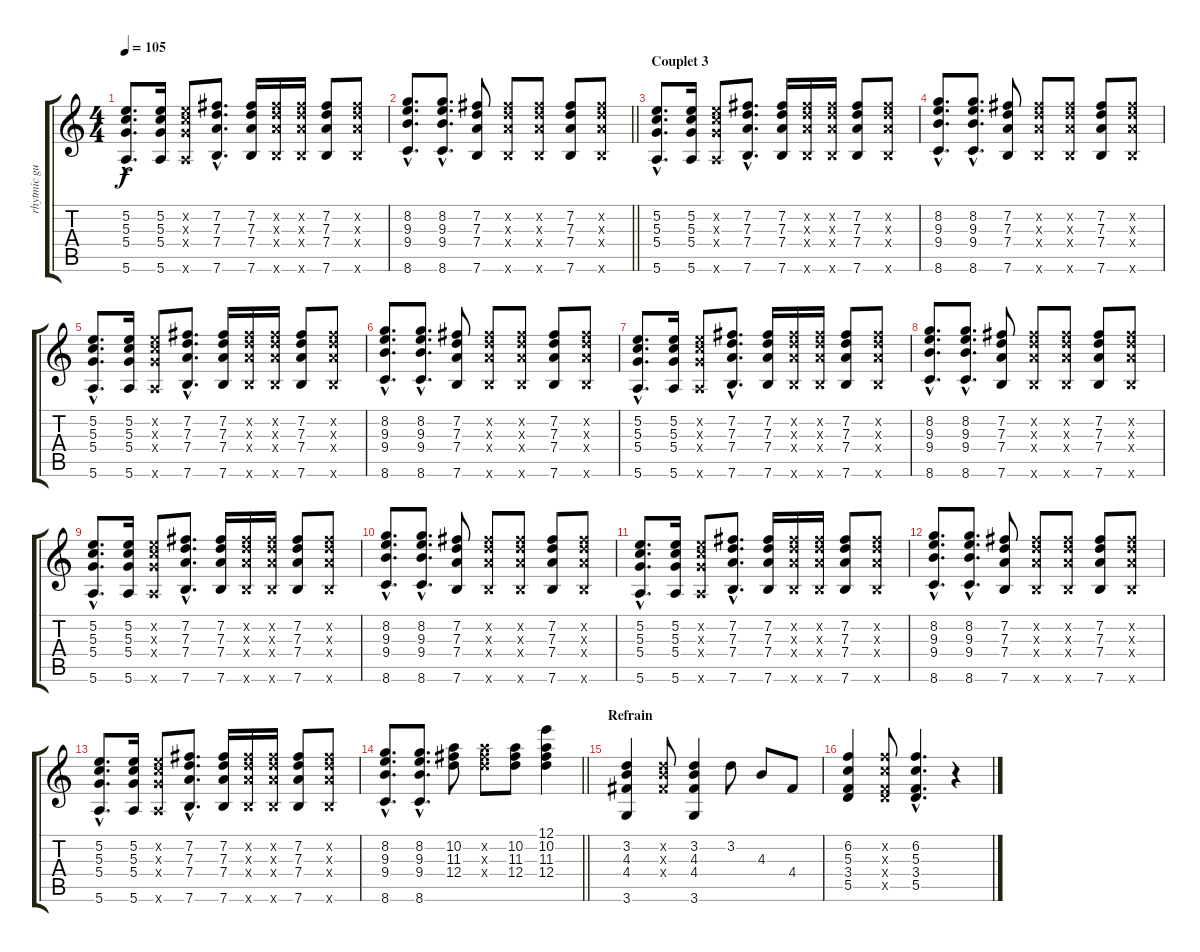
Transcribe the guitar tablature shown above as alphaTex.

\track ("rhytmic guitar" "rhytmic gu") {instrument acousticguitarnylon}
\staff {score tabs}
\tuning (E4 B3 G3 D3 A2 E2) {hide}
\ts (4 4)
\tempo 105
\clef g2
\ks c
(5.2{hac} 5.3{hac} 5.4{hac} 5.6{hac}).8{d dy f} (5.2 5.3 5.4 5.6).16 (5.2{x} 5.3{x} 5.4{x} 5.6{x}).8 (7.2{hac} 7.3{hac} 7.4{hac} 7.6{hac}).8{d} (7.2 7.3 7.4 7.6).16 (7.2{x} 7.3{x} 7.4{x} 7.6{x}).16 (7.2{x} 7.3{x} 7.4{x} 7.6{x}).16 (7.2 7.3 7.4 7.6).8 (7.2{x} 7.3{x} 7.4{x} 7.6{x}).8 |
\barLineRight lightlight
(8.2{hac} 9.3{hac} 9.4{hac} 8.6{hac}).8{d} (8.2{hac} 9.3{hac} 9.4{hac} 8.6{hac}).8{d} (7.2 7.3 7.4 7.6).8 (7.2{x} 7.3{x} 7.4{x} 7.6{x}).8 (7.2{x} 7.3{x} 7.4{x} 7.6{x}).8 (7.2 7.3 7.4 7.6).8 (7.2{x} 7.3{x} 7.4{x} 7.6{x}).8 |
\section ("" "Couplet 3")
(5.2{hac} 5.3{hac} 5.4{hac} 5.6{hac}).8{d} (5.2 5.3 5.4 5.6).16 (5.2{x} 5.3{x} 5.4{x} 5.6{x}).8 (7.2{hac} 7.3{hac} 7.4{hac} 7.6{hac}).8{d} (7.2 7.3 7.4 7.6).16 (7.2{x} 7.3{x} 7.4{x} 7.6{x}).16 (7.2{x} 7.3{x} 7.4{x} 7.6{x}).16 (7.2 7.3 7.4 7.6).8 (7.2{x} 7.3{x} 7.4{x} 7.6{x}).8 |
(8.2{hac} 9.3{hac} 9.4{hac} 8.6{hac}).8{d} (8.2{hac} 9.3{hac} 9.4{hac} 8.6{hac}).8{d} (7.2 7.3 7.4 7.6).8 (7.2{x} 7.3{x} 7.4{x} 7.6{x}).8 (7.2{x} 7.3{x} 7.4{x} 7.6{x}).8 (7.2 7.3 7.4 7.6).8 (7.2{x} 7.3{x} 7.4{x} 7.6{x}).8 |
(5.2{hac} 5.3{hac} 5.4{hac} 5.6{hac}).8{d} (5.2 5.3 5.4 5.6).16 (5.2{x} 5.3{x} 5.4{x} 5.6{x}).8 (7.2{hac} 7.3{hac} 7.4{hac} 7.6{hac}).8{d} (7.2 7.3 7.4 7.6).16 (7.2{x} 7.3{x} 7.4{x} 7.6{x}).16 (7.2{x} 7.3{x} 7.4{x} 7.6{x}).16 (7.2 7.3 7.4 7.6).8 (7.2{x} 7.3{x} 7.4{x} 7.6{x}).8 |
(8.2{hac} 9.3{hac} 9.4{hac} 8.6{hac}).8{d} (8.2{hac} 9.3{hac} 9.4{hac} 8.6{hac}).8{d} (7.2 7.3 7.4 7.6).8 (7.2{x} 7.3{x} 7.4{x} 7.6{x}).8 (7.2{x} 7.3{x} 7.4{x} 7.6{x}).8 (7.2 7.3 7.4 7.6).8 (7.2{x} 7.3{x} 7.4{x} 7.6{x}).8 |
(5.2{hac} 5.3{hac} 5.4{hac} 5.6{hac}).8{d} (5.2 5.3 5.4 5.6).16 (5.2{x} 5.3{x} 5.4{x} 5.6{x}).8 (7.2{hac} 7.3{hac} 7.4{hac} 7.6{hac}).8{d} (7.2 7.3 7.4 7.6).16 (7.2{x} 7.3{x} 7.4{x} 7.6{x}).16 (7.2{x} 7.3{x} 7.4{x} 7.6{x}).16 (7.2 7.3 7.4 7.6).8 (7.2{x} 7.3{x} 7.4{x} 7.6{x}).8 |
(8.2{hac} 9.3{hac} 9.4{hac} 8.6{hac}).8{d} (8.2{hac} 9.3{hac} 9.4{hac} 8.6{hac}).8{d} (7.2 7.3 7.4 7.6).8 (7.2{x} 7.3{x} 7.4{x} 7.6{x}).8 (7.2{x} 7.3{x} 7.4{x} 7.6{x}).8 (7.2 7.3 7.4 7.6).8 (7.2{x} 7.3{x} 7.4{x} 7.6{x}).8 |
(5.2{hac} 5.3{hac} 5.4{hac} 5.6{hac}).8{d} (5.2 5.3 5.4 5.6).16 (5.2{x} 5.3{x} 5.4{x} 5.6{x}).8 (7.2{hac} 7.3{hac} 7.4{hac} 7.6{hac}).8{d} (7.2 7.3 7.4 7.6).16 (7.2{x} 7.3{x} 7.4{x} 7.6{x}).16 (7.2{x} 7.3{x} 7.4{x} 7.6{x}).16 (7.2 7.3 7.4 7.6).8 (7.2{x} 7.3{x} 7.4{x} 7.6{x}).8 |
(8.2{hac} 9.3{hac} 9.4{hac} 8.6{hac}).8{d} (8.2{hac} 9.3{hac} 9.4{hac} 8.6{hac}).8{d} (7.2 7.3 7.4 7.6).8 (7.2{x} 7.3{x} 7.4{x} 7.6{x}).8 (7.2{x} 7.3{x} 7.4{x} 7.6{x}).8 (7.2 7.3 7.4 7.6).8 (7.2{x} 7.3{x} 7.4{x} 7.6{x}).8 |
(5.2{hac} 5.3{hac} 5.4{hac} 5.6{hac}).8{d} (5.2 5.3 5.4 5.6).16 (5.2{x} 5.3{x} 5.4{x} 5.6{x}).8 (7.2{hac} 7.3{hac} 7.4{hac} 7.6{hac}).8{d} (7.2 7.3 7.4 7.6).16 (7.2{x} 7.3{x} 7.4{x} 7.6{x}).16 (7.2{x} 7.3{x} 7.4{x} 7.6{x}).16 (7.2 7.3 7.4 7.6).8 (7.2{x} 7.3{x} 7.4{x} 7.6{x}).8 |
(8.2{hac} 9.3{hac} 9.4{hac} 8.6{hac}).8{d} (8.2{hac} 9.3{hac} 9.4{hac} 8.6{hac}).8{d} (7.2 7.3 7.4 7.6).8 (7.2{x} 7.3{x} 7.4{x} 7.6{x}).8 (7.2{x} 7.3{x} 7.4{x} 7.6{x}).8 (7.2 7.3 7.4 7.6).8 (7.2{x} 7.3{x} 7.4{x} 7.6{x}).8 |
(5.2{hac} 5.3{hac} 5.4{hac} 5.6{hac}).8{d} (5.2 5.3 5.4 5.6).16 (5.2{x} 5.3{x} 5.4{x} 5.6{x}).8 (7.2{hac} 7.3{hac} 7.4{hac} 7.6{hac}).8{d} (7.2 7.3 7.4 7.6).16 (7.2{x} 7.3{x} 7.4{x} 7.6{x}).16 (7.2{x} 7.3{x} 7.4{x} 7.6{x}).16 (7.2 7.3 7.4 7.6).8 (7.2{x} 7.3{x} 7.4{x} 7.6{x}).8 |
\barLineRight lightlight
(8.2{hac} 9.3{hac} 9.4{hac} 8.6{hac}).8{d} (8.2{hac} 9.3{hac} 9.4{hac} 8.6{hac}).8{d} (10.2 11.3 12.4).8 (10.2{x} 11.3{x} 12.4{x}).8 (10.2 11.3 12.4).8 (12.1 10.2 11.3 12.4).4 |
\section ("" "Refrain")
(3.2 4.3 4.4 3.6).4 (3.2{x} 4.3{x} 4.4{x}).8 (3.2 4.3 4.4 3.6).4 3.2.8 4.3.8 4.4.8 |
(6.2 5.3 3.4 5.5).4 (6.2{x} 5.3{x} 3.4{x} 5.5{x}).8 (6.2{hac} 5.3{hac} 3.4{hac} 5.5{hac}).4{d} r.4
